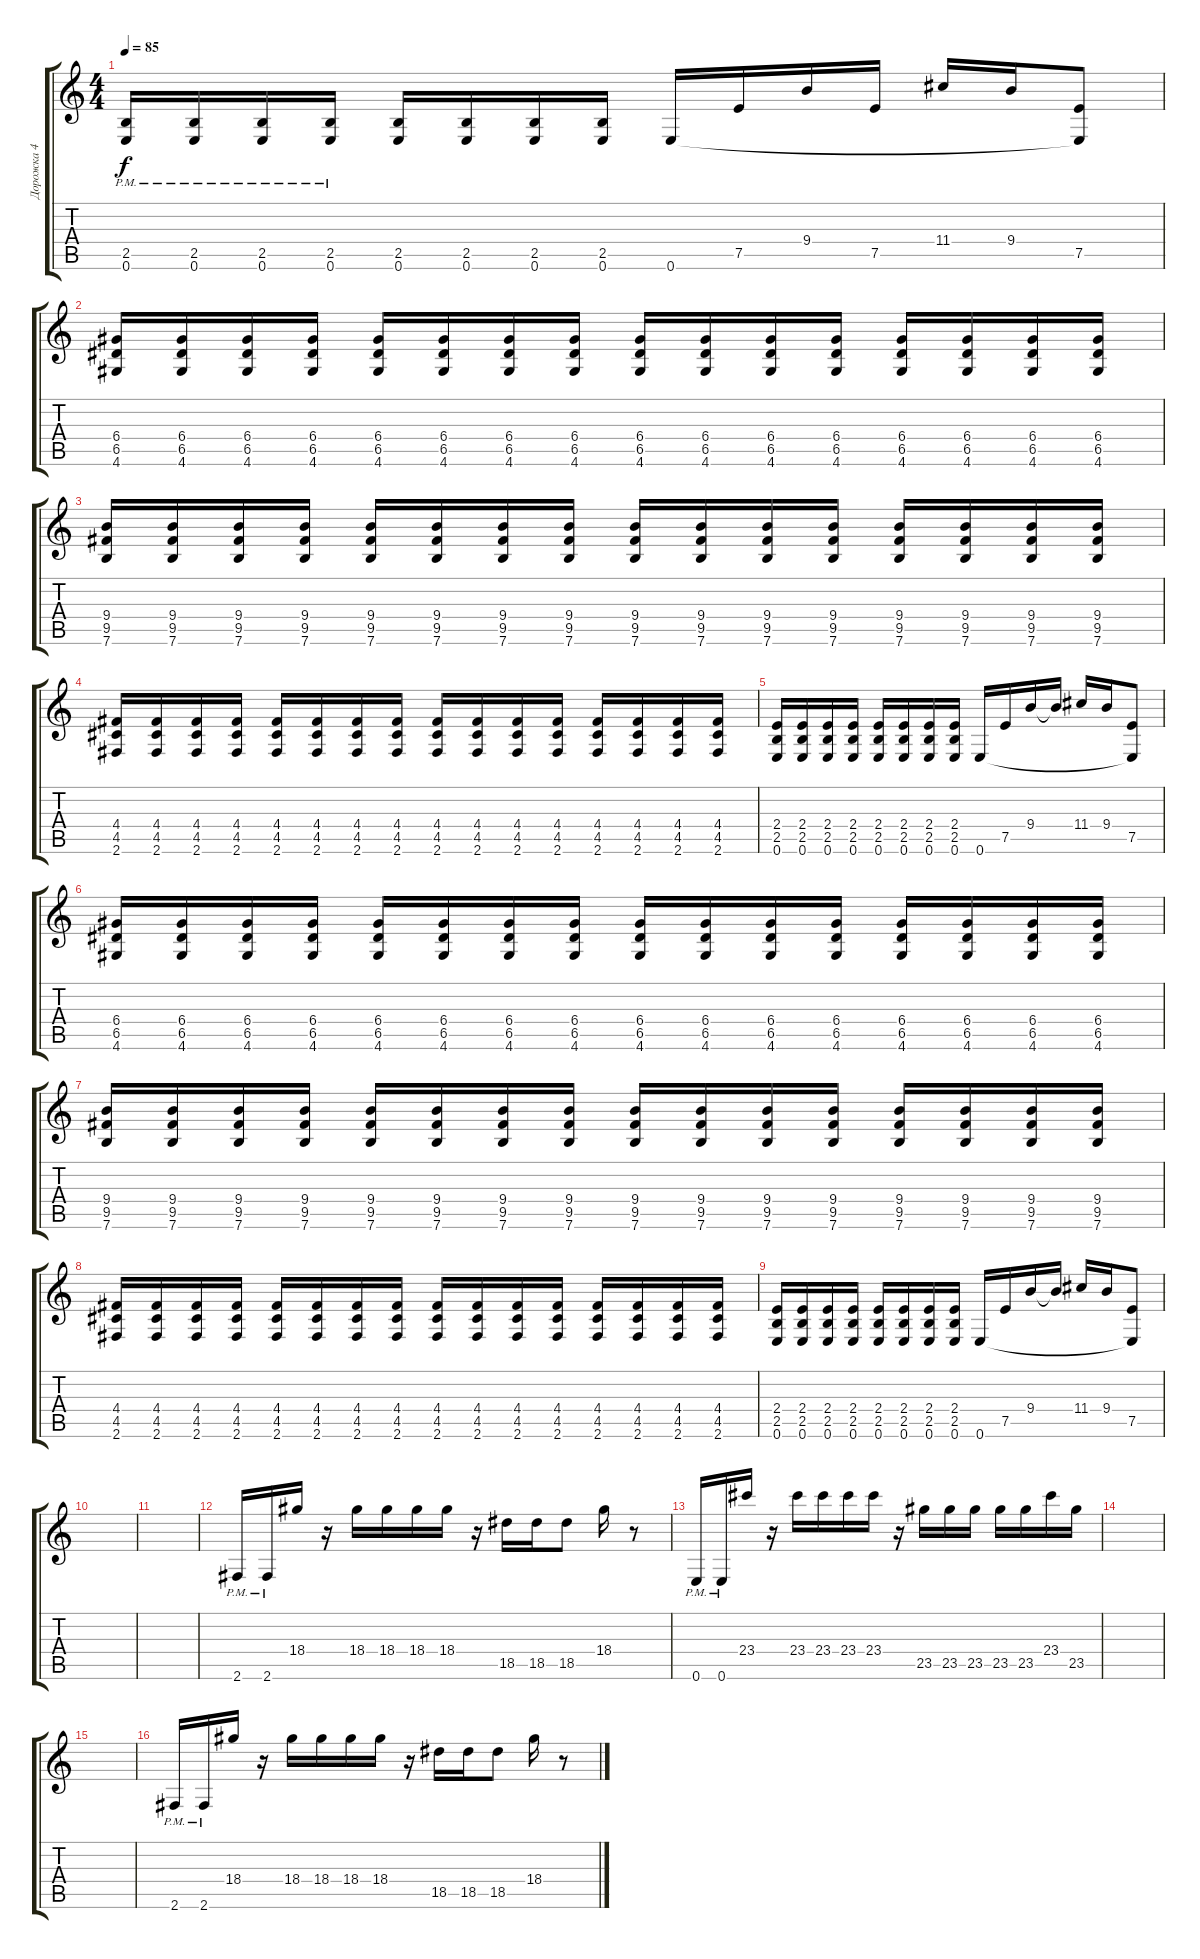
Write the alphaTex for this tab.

\track ("Дорожка 4" "Дорожка 4") {instrument overdrivenguitar}
\staff {score tabs}
\tuning (E4 B3 G3 D3 A2 E2) {hide}
\ts (4 4)
\tempo 85
\clef g2
\ks c
(2.5{pm} 0.6{pm}).16{dy f} (2.5{pm} 0.6{pm}).16 (2.5{pm} 0.6{pm}).16 (2.5{pm} 0.6).16 (2.5 0.6).16 (2.5 0.6).16 (2.5 0.6).16 (2.5 0.6).16 0.6.16 7.5.16 9.4.16 7.5.16 11.4.16 9.4.16 (7.5 0.6{t}).8 |
(6.4 6.5 4.6).16 (6.4 6.5 4.6).16 (6.4 6.5 4.6).16 (6.4 6.5 4.6).16 (6.4 6.5 4.6).16 (6.4 6.5 4.6).16 (6.4 6.5 4.6).16 (6.4 6.5 4.6).16 (6.4 6.5 4.6).16 (6.4 6.5 4.6).16 (6.4 6.5 4.6).16 (6.4 6.5 4.6).16 (6.4 6.5 4.6).16 (6.4 6.5 4.6).16 (6.4 6.5 4.6).16 (6.4 6.5 4.6).16 |
(9.4 9.5 7.6).16 (9.4 9.5 7.6).16 (9.4 9.5 7.6).16 (9.4 9.5 7.6).16 (9.4 9.5 7.6).16 (9.4 9.5 7.6).16 (9.4 9.5 7.6).16 (9.4 9.5 7.6).16 (9.4 9.5 7.6).16 (9.4 9.5 7.6).16 (9.4 9.5 7.6).16 (9.4 9.5 7.6).16 (9.4 9.5 7.6).16 (9.4 9.5 7.6).16 (9.4 9.5 7.6).16 (9.4 9.5 7.6).16 |
(4.4 4.5 2.6).16 (4.4 4.5 2.6).16 (4.4 4.5 2.6).16 (4.4 4.5 2.6).16 (4.4 4.5 2.6).16 (4.4 4.5 2.6).16 (4.4 4.5 2.6).16 (4.4 4.5 2.6).16 (4.4 4.5 2.6).16 (4.4 4.5 2.6).16 (4.4 4.5 2.6).16 (4.4 4.5 2.6).16 (4.4 4.5 2.6).16 (4.4 4.5 2.6).16 (4.4 4.5 2.6).16 (4.4 4.5 2.6).16 |
(2.4 2.5 0.6).16 (2.4 2.5 0.6).16 (2.4 2.5 0.6).16 (2.4 2.5 0.6).16 (2.4 2.5 0.6).16 (2.4 2.5 0.6).16 (2.4 2.5 0.6).16 (2.4 2.5 0.6).16 0.6.16 7.5.16 9.4.16 9.4{t}.16 11.4.16 9.4.16 (7.5 0.6{t}).8 |
(6.4 6.5 4.6).16 (6.4 6.5 4.6).16 (6.4 6.5 4.6).16 (6.4 6.5 4.6).16 (6.4 6.5 4.6).16 (6.4 6.5 4.6).16 (6.4 6.5 4.6).16 (6.4 6.5 4.6).16 (6.4 6.5 4.6).16 (6.4 6.5 4.6).16 (6.4 6.5 4.6).16 (6.4 6.5 4.6).16 (6.4 6.5 4.6).16 (6.4 6.5 4.6).16 (6.4 6.5 4.6).16 (6.4 6.5 4.6).16 |
(9.4 9.5 7.6).16 (9.4 9.5 7.6).16 (9.4 9.5 7.6).16 (9.4 9.5 7.6).16 (9.4 9.5 7.6).16 (9.4 9.5 7.6).16 (9.4 9.5 7.6).16 (9.4 9.5 7.6).16 (9.4 9.5 7.6).16 (9.4 9.5 7.6).16 (9.4 9.5 7.6).16 (9.4 9.5 7.6).16 (9.4 9.5 7.6).16 (9.4 9.5 7.6).16 (9.4 9.5 7.6).16 (9.4 9.5 7.6).16 |
(4.4 4.5 2.6).16 (4.4 4.5 2.6).16 (4.4 4.5 2.6).16 (4.4 4.5 2.6).16 (4.4 4.5 2.6).16 (4.4 4.5 2.6).16 (4.4 4.5 2.6).16 (4.4 4.5 2.6).16 (4.4 4.5 2.6).16 (4.4 4.5 2.6).16 (4.4 4.5 2.6).16 (4.4 4.5 2.6).16 (4.4 4.5 2.6).16 (4.4 4.5 2.6).16 (4.4 4.5 2.6).16 (4.4 4.5 2.6).16 |
(2.4 2.5 0.6).16 (2.4 2.5 0.6).16 (2.4 2.5 0.6).16 (2.4 2.5 0.6).16 (2.4 2.5 0.6).16 (2.4 2.5 0.6).16 (2.4 2.5 0.6).16 (2.4 2.5 0.6).16 0.6.16 7.5.16 9.4.16 9.4{t}.16 11.4.16 9.4.16 (7.5 0.6{t}).8 |
|
|
2.6{pm}.16 2.6{pm}.16 18.4.16 r.16 18.4.16 18.4.16 18.4.16 18.4.16 r.16 18.5.16 18.5.16 18.5.8 18.4.16 r.8 |
0.6{pm}.16 0.6{pm}.16 23.4.16 r.16 23.4.16 23.4.16 23.4.16 23.4.16 r.16 23.5.16 23.5.16 23.5.16 23.5.16 23.5.16 23.4.16 23.5.16 |
|
|
2.6{pm}.16 2.6{pm}.16 18.4.16 r.16 18.4.16 18.4.16 18.4.16 18.4.16 r.16 18.5.16 18.5.16 18.5.8 18.4.16 r.8
